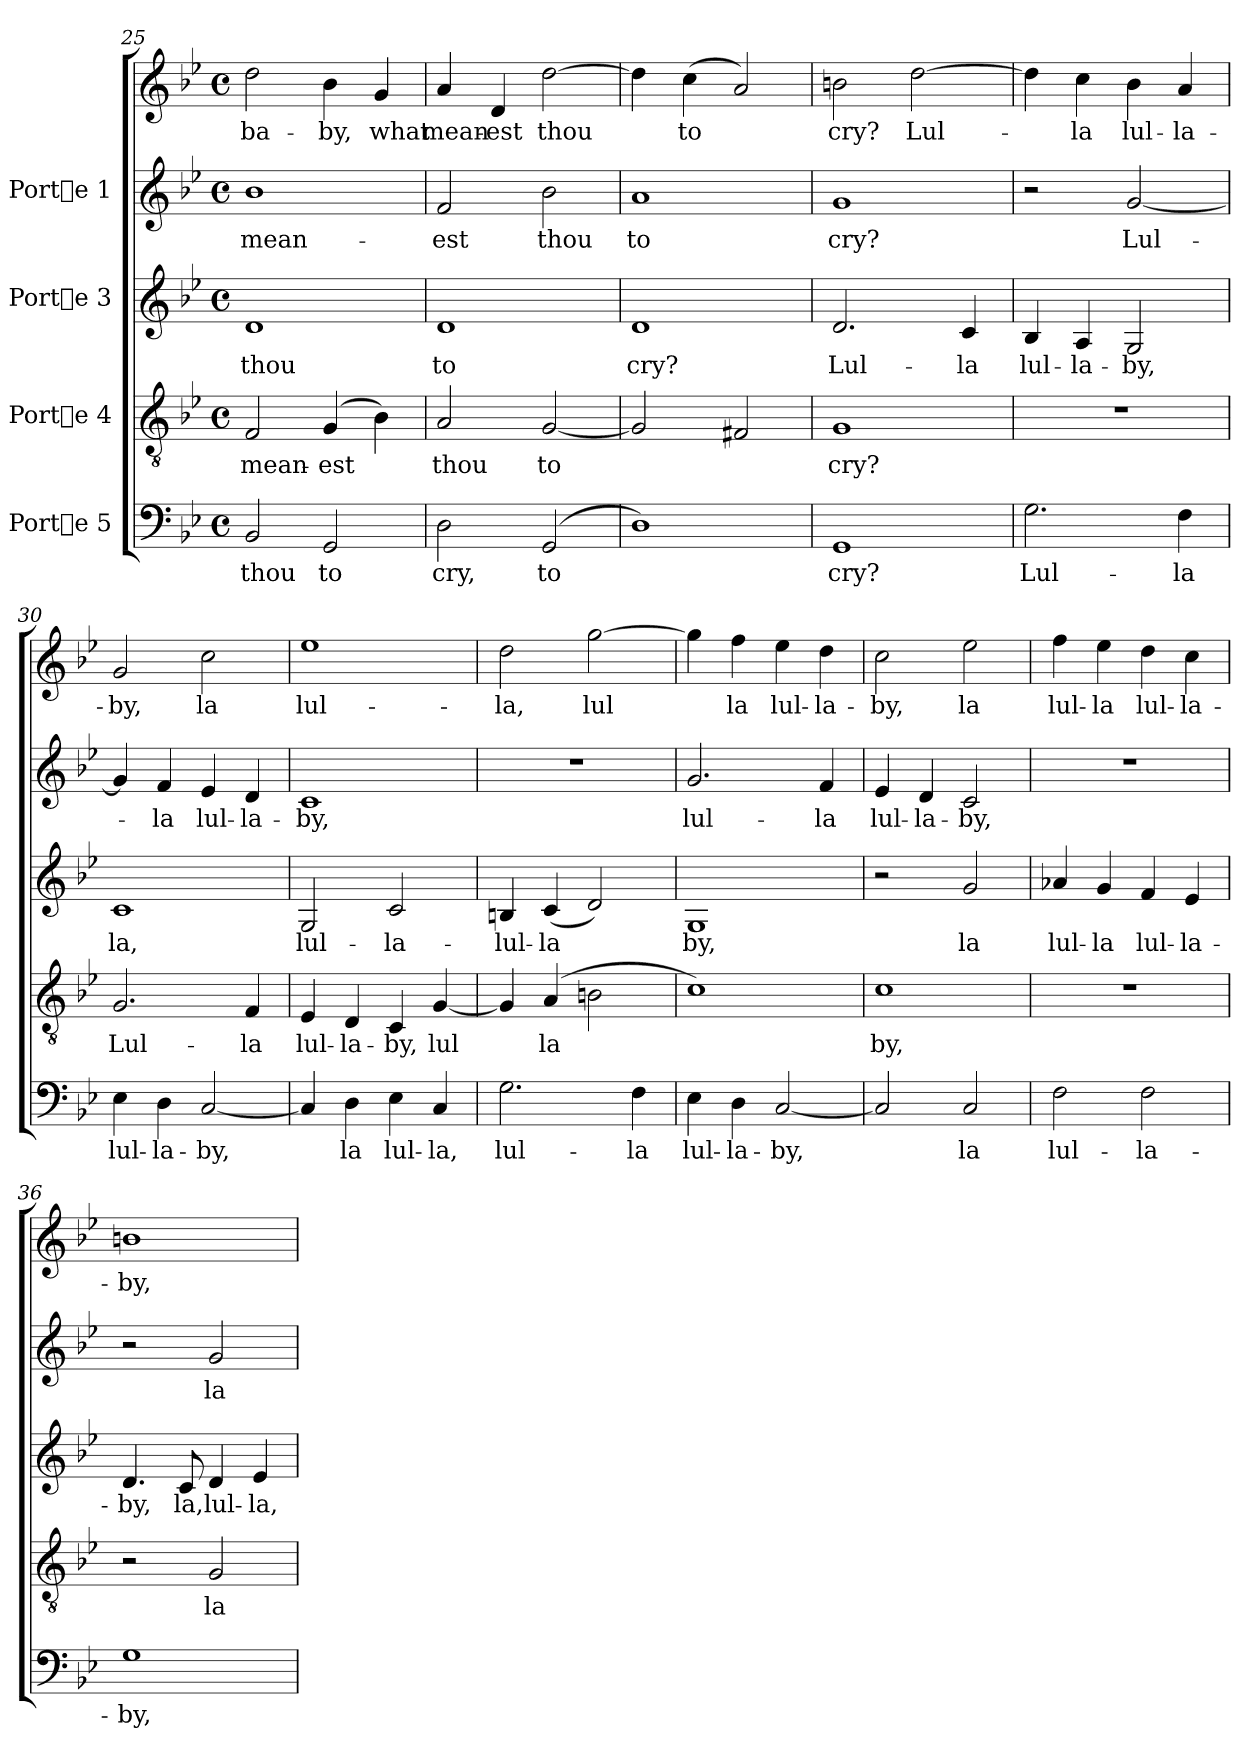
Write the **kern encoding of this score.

**kern	**text	**kern	**text	**kern	**text	**kern	**text	**kern	**text
*part4	*part4	*part3	*part3	*part2	*part2	*part1	*part1	*part1	*part1
*staff5	*staff5	*staff4	*staff4	*staff3	*staff3	*staff2	*staff2	*staff1	*staff1
*I"Porte 5	*	*I"Porte 4	*	*I"Porte 3	*	*I"Porte 1	*	*	*
*clefF4	*	*clefGv2	*	*clefG2	*	*clefG2	*	*clefG2	*
*k[b-e-]	*	*k[b-e-]	*	*k[b-e-]	*	*k[b-e-]	*	*k[b-e-]	*
*B-:	*	*B-:	*	*B-:	*	*B-:	*	*B-:	*
*M4/4	*	*M4/4	*	*M4/4	*	*M4/4	*	*M4/4	*
*met(c)	*	*met(c)	*	*met(c)	*	*met(c)	*	*met(c)	*
=25	=25	=25	=25	=25	=25	=25	=25	=25	=25
!	!LO:LY:b:cj	!	!LO:LY:b:cj	!	!LO:LY:b:cj	!	!LO:LY:b:cj	!	!LO:LY:b:cj
2BB-/	thou	2F/	mean-	1d	thou	1b-	mean-	2dd\	ba-
!	!LO:LY:b:cj	!	!LO:LY:b:cj	!	!	!	!	!	!LO:LY:b:cj
2GG/	to	(<4G/	-est	.	.	.	.	4b-\	-by,
!	!	!	!LO:LY:b:cj	!	!	!	!	!	!LO:LY:b:cj
.	.	4B-\)	.	.	.	.	.	4g/	what
=26	=26	=26	=26	=26	=26	=26	=26	=26	=26
!	!LO:LY:b:cj	!	!LO:LY:b:cj	!	!LO:LY:b:cj	!	!LO:LY:b:cj	!	!LO:LY:b:cj
2D\	cry,	2A/	thou	1d	to	2f/	est	4a/	-mean-
!	!	!	!	!	!	!	!	!	!LO:LY:b:cj
.	.	.	.	.	.	.	.	4d/	-est
!	!LO:LY:b:cj	!	!LO:LY:b:cj	!	!	!	!LO:LY:b:cj	!	!LO:LY:b:cj
(<2GG/	to	[<2G/	to	.	.	2b-\	thou	[>2dd\	thou
!!LO:LB:g=z
=27	=27	=27	=27	=27	=27	=27	=27	=27	=27
!	!	!	!	!	!LO:LY:b:cj	!	!LO:LY:b:cj	!	!LO:LY:b:cj
1D)	.	2G/]	.	1d	cry?	1a	to	4dd\]	.
!	!	!	!	!	!	!	!	!	!LO:LY:b:cj
.	.	.	.	.	.	.	.	(>4cc\	to
!	!	!	!	!	!	!	!	!	!LO:LY:b:cj
.	.	2F#X/	.	.	.	.	.	2a/)	.
=28	=28	=28	=28	=28	=28	=28	=28	=28	=28
!	!LO:LY:b:cj	!	!LO:LY:b:cj	!	!LO:LY:b:cj	!	!LO:LY:b:cj	!	!LO:LY:b:cj
1GG	cry?	1G	cry?	2.d/	Lul-	1g	-cry?	2bn\	cry?
!	!	!	!	!	!	!	!	!	!LO:LY:b:cj
.	.	.	.	.	.	.	.	[>2dd\	Lul-
!	!	!	!	!	!LO:LY:b:cj	!	!	!	!
.	.	.	.	4c/	-la	.	.	.	.
=29	=29	=29	=29	=29	=29	=29	=29	=29	=29
!	!LO:LY:b:cj	!	!	!	!LO:LY:b:cj	!	!	!	!LO:LY:b:cj
2.G\	Lul-	1r	.	4B-/	lul-	2r	.	4dd\]	.
!	!	!	!	!	!LO:LY:b:cj	!	!	!	!LO:LY:b:cj
.	.	.	.	4A/	-la-	.	.	4cc\	la
!	!	!	!	!	!LO:LY:b:cj	!	!LO:LY:b:cj	!	!LO:LY:b:cj
.	.	.	.	2G/	-by,	[<2g/	-Lul-	4b-\	lul-
!	!LO:LY:b:cj	!	!	!	!	!	!	!	!LO:LY:b:cj
4F\	-la	.	.	.	.	.	.	4a/	-la-
=30	=30	=30	=30	=30	=30	=30	=30	=30	=30
!	!LO:LY:b:cj	!	!LO:LY:b:cj	!	!LO:LY:b:cj	!	!LO:LY:b:cj	!	!LO:LY:b:cj
4E-\	lul-	2.G/	Lul-	1c	la,	4g/]	.	2g/	-by,
!	!LO:LY:b:cj	!	!	!	!	!	!LO:LY:b:cj	!	!
4D\	-la-	.	.	.	.	4f/	la	.	.
!	!LO:LY:b:cj	!	!	!	!	!	!LO:LY:b:cj	!	!LO:LY:b:cj
[<2C/	-by,	.	.	.	.	4e-/	lul-	2cc\	la
!	!	!	!LO:LY:b:cj	!	!	!	!LO:LY:b:cj	!	!
.	.	4F/	-la	.	.	4d/	-la-	.	.
=31	=31	=31	=31	=31	=31	=31	=31	=31	=31
!	!LO:LY:b:cj	!	!LO:LY:b:cj	!	!LO:LY:b:cj	!	!LO:LY:b:cj	!	!LO:LY:b:cj
4C/]	.	4E-/	lul-	2G/	lul-	1c	-by,	1ee-	-lul-
!	!LO:LY:b:cj	!	!LO:LY:b:cj	!	!	!	!	!	!
4D\	la	4D/	-la-	.	.	.	.	.	.
!	!LO:LY:b:cj	!	!LO:LY:b:cj	!	!LO:LY:b:cj	!	!	!	!
4E-\	lul-	4C/	-by,	2c/	-la-	.	.	.	.
!	!LO:LY:b:cj	!	!LO:LY:b:cj	!	!	!	!	!	!
4C/	-la,	[<4G/	lul-	.	.	.	.	.	.
=32	=32	=32	=32	=32	=32	=32	=32	=32	=32
!	!LO:LY:b:cj	!	!LO:LY:b:cj	!	!LO:LY:b:cj	!	!	!	!LO:LY:b:cj
2.G\	lul-	4G/]	-	4Bn/	-lul-	1r	.	2dd\	la,
!	!	!	!LO:LY:b:cj	!	!LO:LY:b:cj	!	!	!	!
.	.	(<4A/	la-	(<4c/	-la-	.	.	.	.
!	!	!	!LO:LY:b:cj	!	!LO:LY:b:cj	!	!	!	!LO:LY:b:cj
.	.	2Bn\	--	2d/)	--	.	.	[>2gg\	lul-
!	!LO:LY:b:cj	!	!	!	!	!	!	!	!
4F\	-la	.	.	.	.	.	.	.	.
!!LO:LB:g=z
=33	=33	=33	=33	=33	=33	=33	=33	=33	=33
!	!LO:LY:b:cj	!	!	!	!LO:LY:b:cj	!	!LO:LY:b:cj	!	!LO:LY:b:cj
4E-\	lul-	1c)	.	1G	-by,	2.g/	-lul-	4gg\]	-
!	!LO:LY:b:cj	!	!	!	!	!	!	!	!LO:LY:b:cj
4D\	-la-	.	.	.	.	.	.	4ff\	la
!	!LO:LY:b:cj	!	!	!	!	!	!	!	!LO:LY:b:cj
[<2C/	-by,	.	.	.	.	.	.	4ee-\	lul-
!	!	!	!	!	!	!	!LO:LY:b:cj	!	!LO:LY:b:cj
.	.	.	.	.	.	4f/	-la	4dd\	-la-
=34	=34	=34	=34	=34	=34	=34	=34	=34	=34
!	!LO:LY:b:cj	!	!LO:LY:b:cj	!	!	!	!LO:LY:b:cj	!	!LO:LY:b:cj
2C/]	.	1c	-by,	2r	.	4e-/	lul-	2cc\	by,
!	!	!	!	!	!	!	!LO:LY:b:cj	!	!
.	.	.	.	.	.	4d/	-la-	.	.
!	!LO:LY:b:cj	!	!	!	!LO:LY:b:cj	!	!LO:LY:b:cj	!	!LO:LY:b:cj
2C/	la	.	.	2g/	la	2c/	-by,	2ee-\	la
=35	=35	=35	=35	=35	=35	=35	=35	=35	=35
!	!LO:LY:b:cj	!	!	!	!LO:LY:b:cj	!	!	!	!LO:LY:b:cj
2F\	lul-	1r	.	4a-X/	lul-	1r	.	4ff\	lul-
!	!	!	!	!	!LO:LY:b:cj	!	!	!	!LO:LY:b:cj
.	.	.	.	4g/	-la	.	.	4ee-\	-la
!	!LO:LY:b:cj	!	!	!	!LO:LY:b:cj	!	!	!	!LO:LY:b:cj
2F\	-la-	.	.	4f/	lul-	.	.	4dd\	lul-
!	!	!	!	!	!LO:LY:b:cj	!	!	!	!LO:LY:b:cj
.	.	.	.	4e-/	-la-	.	.	4cc\	-la-
=36	=36	=36	=36	=36	=36	=36	=36	=36	=36
!	!LO:LY:b:cj	!	!	!	!LO:LY:b:cj	!	!	!	!LO:LY:b:cj
1G	-by,	2r	.	4.d/	-by,	2r	.	1bn	-by,
!	!	!	!	!	!LO:LY:b:cj	!	!	!	!
.	.	.	.	8c/	la,	.	.	.	.
!	!	!	!LO:LY:b:cj	!	!LO:LY:b:cj	!	!LO:LY:b:cj	!	!
.	.	2G/	la	4d/	lul-	2g/	la	.	.
!	!	!	!	!	!LO:LY:b:cj	!	!	!	!
.	.	.	.	4e-/	-la,	.	.	.	.
=	=	=	=	=	=	=	=	=	=
*-	*-	*-	*-	*-	*-	*-	*-	*-	*-
